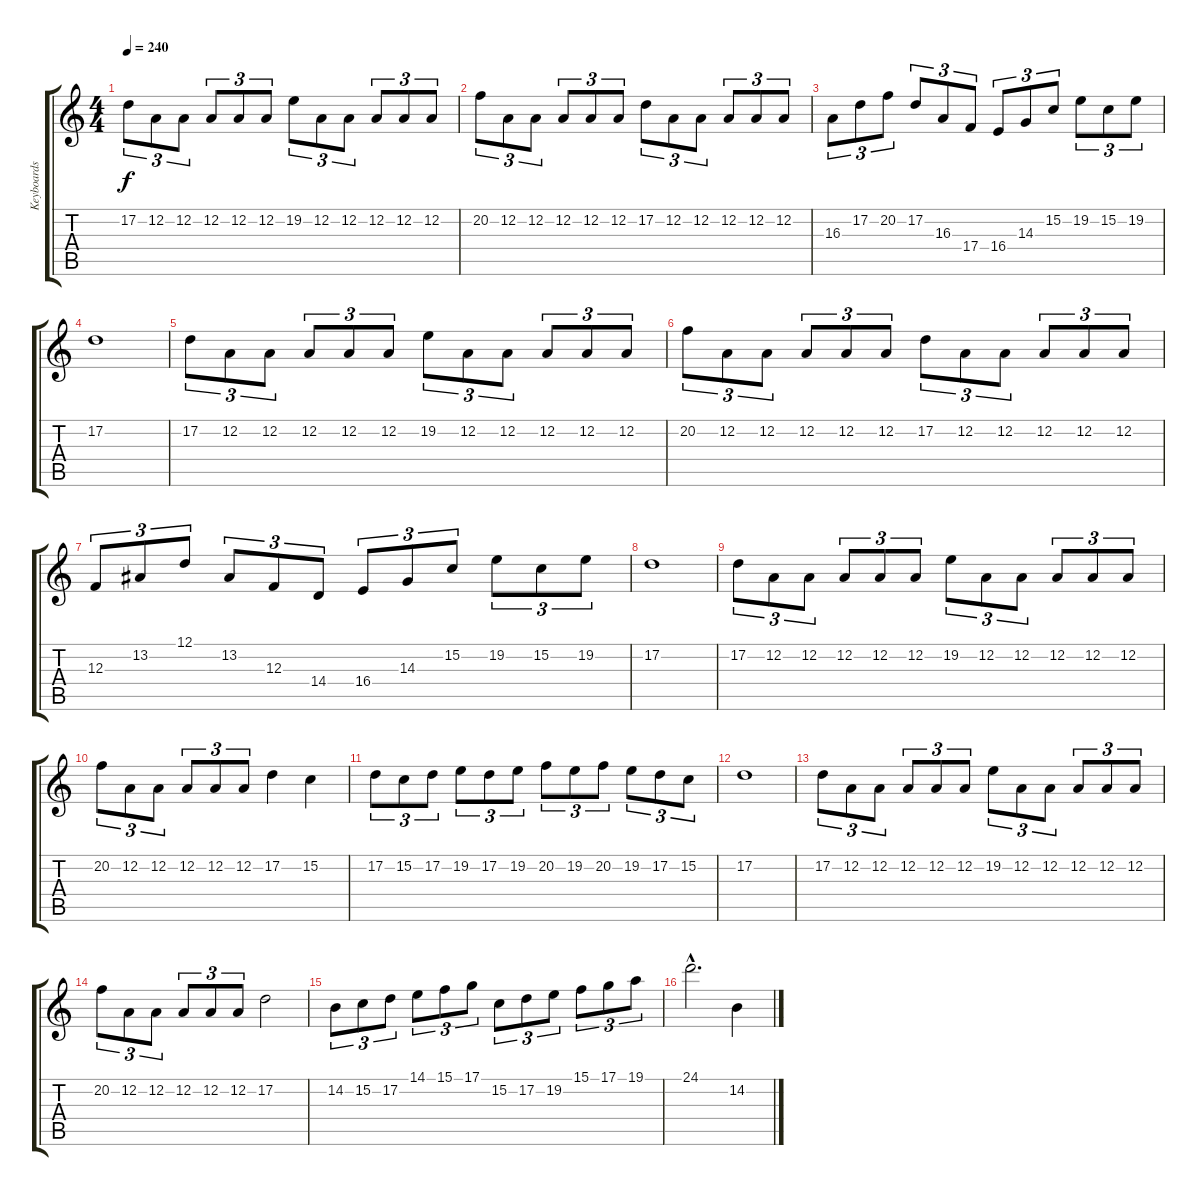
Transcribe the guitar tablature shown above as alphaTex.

\track ("Keyboards" "Keyboards") {instrument orchestralharp}
\staff {score tabs}
\tuning (D4 A3 F3 C3 G2 D2) {hide}
\ts (4 4)
\tempo 240
\clef g2
\ks c
17.2.8{tu (3 2) dy f} 12.2.8{tu (3 2)} 12.2.8{tu (3 2)} 12.2.8{tu (3 2)} 12.2.8{tu (3 2)} 12.2.8{tu (3 2)} 19.2.8{tu (3 2)} 12.2.8{tu (3 2)} 12.2.8{tu (3 2)} 12.2.8{tu (3 2)} 12.2.8{tu (3 2)} 12.2.8{tu (3 2)} |
20.2.8{tu (3 2)} 12.2.8{tu (3 2)} 12.2.8{tu (3 2)} 12.2.8{tu (3 2)} 12.2.8{tu (3 2)} 12.2.8{tu (3 2)} 17.2.8{tu (3 2)} 12.2.8{tu (3 2)} 12.2.8{tu (3 2)} 12.2.8{tu (3 2)} 12.2.8{tu (3 2)} 12.2.8{tu (3 2)} |
16.3.8{tu (3 2)} 17.2.8{tu (3 2)} 20.2.8{tu (3 2)} 17.2.8{tu (3 2)} 16.3.8{tu (3 2)} 17.4.8{tu (3 2)} 16.4.8{tu (3 2)} 14.3.8{tu (3 2)} 15.2.8{tu (3 2)} 19.2.8{tu (3 2)} 15.2.8{tu (3 2)} 19.2.8{tu (3 2)} |
17.2.1 |
17.2.8{tu (3 2)} 12.2.8{tu (3 2)} 12.2.8{tu (3 2)} 12.2.8{tu (3 2)} 12.2.8{tu (3 2)} 12.2.8{tu (3 2)} 19.2.8{tu (3 2)} 12.2.8{tu (3 2)} 12.2.8{tu (3 2)} 12.2.8{tu (3 2)} 12.2.8{tu (3 2)} 12.2.8{tu (3 2)} |
20.2.8{tu (3 2)} 12.2.8{tu (3 2)} 12.2.8{tu (3 2)} 12.2.8{tu (3 2)} 12.2.8{tu (3 2)} 12.2.8{tu (3 2)} 17.2.8{tu (3 2)} 12.2.8{tu (3 2)} 12.2.8{tu (3 2)} 12.2.8{tu (3 2)} 12.2.8{tu (3 2)} 12.2.8{tu (3 2)} |
12.3.8{tu (3 2)} 13.2.8{tu (3 2)} 12.1.8{tu (3 2)} 13.2.8{tu (3 2)} 12.3.8{tu (3 2)} 14.4.8{tu (3 2)} 16.4.8{tu (3 2)} 14.3.8{tu (3 2)} 15.2.8{tu (3 2)} 19.2.8{tu (3 2)} 15.2.8{tu (3 2)} 19.2.8{tu (3 2)} |
17.2.1 |
17.2.8{tu (3 2)} 12.2.8{tu (3 2)} 12.2.8{tu (3 2)} 12.2.8{tu (3 2)} 12.2.8{tu (3 2)} 12.2.8{tu (3 2)} 19.2.8{tu (3 2)} 12.2.8{tu (3 2)} 12.2.8{tu (3 2)} 12.2.8{tu (3 2)} 12.2.8{tu (3 2)} 12.2.8{tu (3 2)} |
20.2.8{tu (3 2)} 12.2.8{tu (3 2)} 12.2.8{tu (3 2)} 12.2.8{tu (3 2)} 12.2.8{tu (3 2)} 12.2.8{tu (3 2)} 17.2.4 15.2.4 |
17.2.8{tu (3 2)} 15.2.8{tu (3 2)} 17.2.8{tu (3 2)} 19.2.8{tu (3 2)} 17.2.8{tu (3 2)} 19.2.8{tu (3 2)} 20.2.8{tu (3 2)} 19.2.8{tu (3 2)} 20.2.8{tu (3 2)} 19.2.8{tu (3 2)} 17.2.8{tu (3 2)} 15.2.8{tu (3 2)} |
17.2.1 |
17.2.8{tu (3 2)} 12.2.8{tu (3 2)} 12.2.8{tu (3 2)} 12.2.8{tu (3 2)} 12.2.8{tu (3 2)} 12.2.8{tu (3 2)} 19.2.8{tu (3 2)} 12.2.8{tu (3 2)} 12.2.8{tu (3 2)} 12.2.8{tu (3 2)} 12.2.8{tu (3 2)} 12.2.8{tu (3 2)} |
20.2.8{tu (3 2)} 12.2.8{tu (3 2)} 12.2.8{tu (3 2)} 12.2.8{tu (3 2)} 12.2.8{tu (3 2)} 12.2.8{tu (3 2)} 17.2.2 |
14.2.8{tu (3 2)} 15.2.8{tu (3 2)} 17.2.8{tu (3 2)} 14.1.8{tu (3 2)} 15.1.8{tu (3 2)} 17.1.8{tu (3 2)} 15.2.8{tu (3 2)} 17.2.8{tu (3 2)} 19.2.8{tu (3 2)} 15.1.8{tu (3 2)} 17.1.8{tu (3 2)} 19.1.8{tu (3 2)} |
24.1{hac}.2{d} 14.2.4
